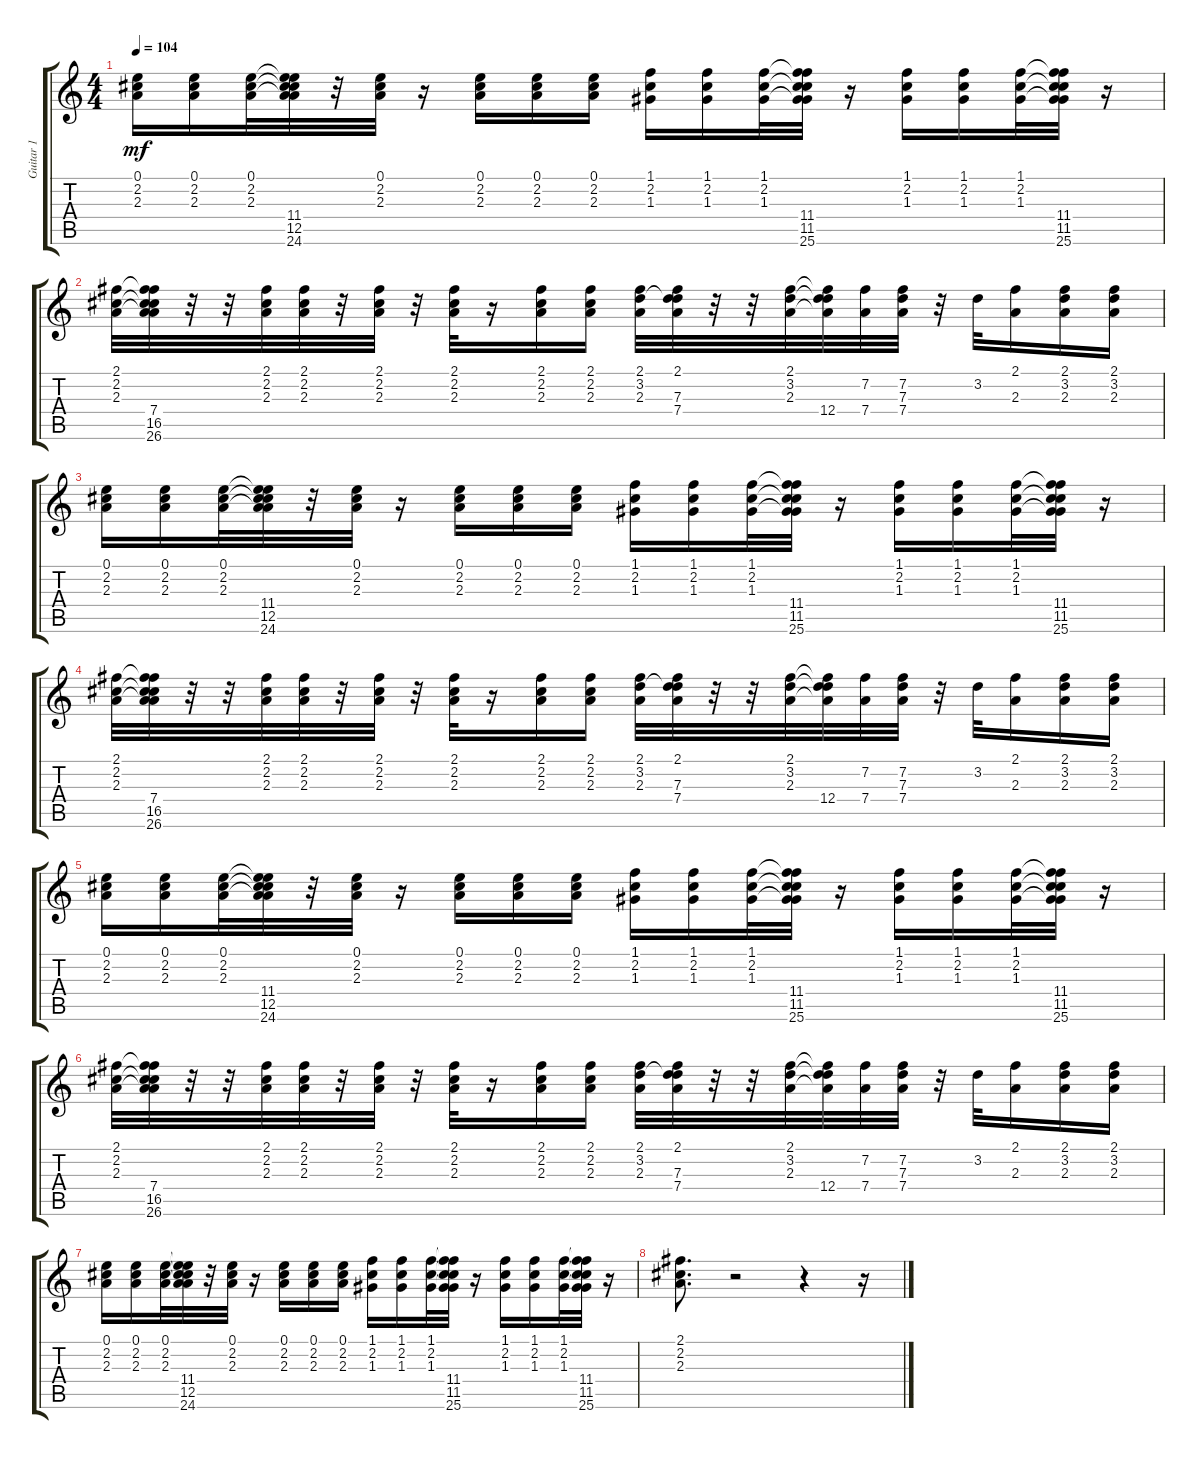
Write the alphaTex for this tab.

\track ("Guitar 1" "Guitar 1") {instrument acousticguitarsteel}
\staff {score tabs}
\tuning (E4 B3 G3 D3 A2 E2) {hide}
\ts (4 4)
\tempo 104
\clef g2
\ks c
(0.1 2.2 2.3).16{dy mf} (0.1 2.2 2.3).16 (0.1 2.2 2.3).32 (0.1{t} 2.2{t} 2.3{t} 11.4 12.5 24.6).32 r.32 (0.1 2.2 2.3).32 r.16 (0.1 2.2 2.3).16 (0.1 2.2 2.3).16 (0.1 2.2 2.3).16 (1.1 2.2 1.3).16 (1.1 2.2 1.3).16 (1.1 2.2 1.3).32 (1.1{t} 2.2{t} 1.3{t} 11.4 11.5 25.6).32 r.16 (1.1 2.2 1.3).16 (1.1 2.2 1.3).16 (1.1 2.2 1.3).32 (1.1{t} 2.2{t} 1.3{t} 11.4 11.5 25.6).32 r.16 |
(2.1 2.2 2.3).32 (2.1{t} 2.2{t} 2.3{t} 7.4 16.5 26.6).32 r.32 r.32 (2.1 2.2 2.3).32 (2.1 2.2 2.3).32 r.32 (2.1 2.2 2.3).32 r.32 (2.1 2.2 2.3).32 r.16 (2.1 2.2 2.3).16 (2.1 2.2 2.3).16 (2.1 3.2 2.3).32 (2.1 3.2{t} 7.3 7.4).32 r.32 r.32 (2.1 3.2 2.3).32 (2.1{t} 3.2{t} 2.3{t} 12.4).32 (7.2 7.4).32 (7.2 7.3 7.4).32 r.32 3.2.32 (2.1 2.3).16 (2.1 3.2 2.3).16 (2.1 3.2 2.3).16 |
(0.1 2.2 2.3).16 (0.1 2.2 2.3).16 (0.1 2.2 2.3).32 (0.1{t} 2.2{t} 2.3{t} 11.4 12.5 24.6).32 r.32 (0.1 2.2 2.3).32 r.16 (0.1 2.2 2.3).16 (0.1 2.2 2.3).16 (0.1 2.2 2.3).16 (1.1 2.2 1.3).16 (1.1 2.2 1.3).16 (1.1 2.2 1.3).32 (1.1{t} 2.2{t} 1.3{t} 11.4 11.5 25.6).32 r.16 (1.1 2.2 1.3).16 (1.1 2.2 1.3).16 (1.1 2.2 1.3).32 (1.1{t} 2.2{t} 1.3{t} 11.4 11.5 25.6).32 r.16 |
(2.1 2.2 2.3).32 (2.1{t} 2.2{t} 2.3{t} 7.4 16.5 26.6).32 r.32 r.32 (2.1 2.2 2.3).32 (2.1 2.2 2.3).32 r.32 (2.1 2.2 2.3).32 r.32 (2.1 2.2 2.3).32 r.16 (2.1 2.2 2.3).16 (2.1 2.2 2.3).16 (2.1 3.2 2.3).32 (2.1 3.2{t} 7.3 7.4).32 r.32 r.32 (2.1 3.2 2.3).32 (2.1{t} 3.2{t} 2.3{t} 12.4).32 (7.2 7.4).32 (7.2 7.3 7.4).32 r.32 3.2.32 (2.1 2.3).16 (2.1 3.2 2.3).16 (2.1 3.2 2.3).16 |
(0.1 2.2 2.3).16 (0.1 2.2 2.3).16 (0.1 2.2 2.3).32 (0.1{t} 2.2{t} 2.3{t} 11.4 12.5 24.6).32 r.32 (0.1 2.2 2.3).32 r.16 (0.1 2.2 2.3).16 (0.1 2.2 2.3).16 (0.1 2.2 2.3).16 (1.1 2.2 1.3).16 (1.1 2.2 1.3).16 (1.1 2.2 1.3).32 (1.1{t} 2.2{t} 1.3{t} 11.4 11.5 25.6).32 r.16 (1.1 2.2 1.3).16 (1.1 2.2 1.3).16 (1.1 2.2 1.3).32 (1.1{t} 2.2{t} 1.3{t} 11.4 11.5 25.6).32 r.16 |
(2.1 2.2 2.3).32 (2.1{t} 2.2{t} 2.3{t} 7.4 16.5 26.6).32 r.32 r.32 (2.1 2.2 2.3).32 (2.1 2.2 2.3).32 r.32 (2.1 2.2 2.3).32 r.32 (2.1 2.2 2.3).32 r.16 (2.1 2.2 2.3).16 (2.1 2.2 2.3).16 (2.1 3.2 2.3).32 (2.1 3.2{t} 7.3 7.4).32 r.32 r.32 (2.1 3.2 2.3).32 (2.1{t} 3.2{t} 2.3{t} 12.4).32 (7.2 7.4).32 (7.2 7.3 7.4).32 r.32 3.2.32 (2.1 2.3).16 (2.1 3.2 2.3).16 (2.1 3.2 2.3).16 |
(0.1 2.2 2.3).16 (0.1 2.2 2.3).16 (0.1 2.2 2.3).32 (0.1{t} 2.2{t} 2.3{t} 11.4 12.5 24.6).32 r.32 (0.1 2.2 2.3).32 r.16 (0.1 2.2 2.3).16 (0.1 2.2 2.3).16 (0.1 2.2 2.3).16 (1.1 2.2 1.3).16 (1.1 2.2 1.3).16 (1.1 2.2 1.3).32 (1.1{t} 2.2{t} 1.3{t} 11.4 11.5 25.6).32 r.16 (1.1 2.2 1.3).16 (1.1 2.2 1.3).16 (1.1 2.2 1.3).32 (1.1{t} 2.2{t} 1.3{t} 11.4 11.5 25.6).32 r.16 |
(2.1 2.2 2.3).8{d} r.2 r.4 r.16
